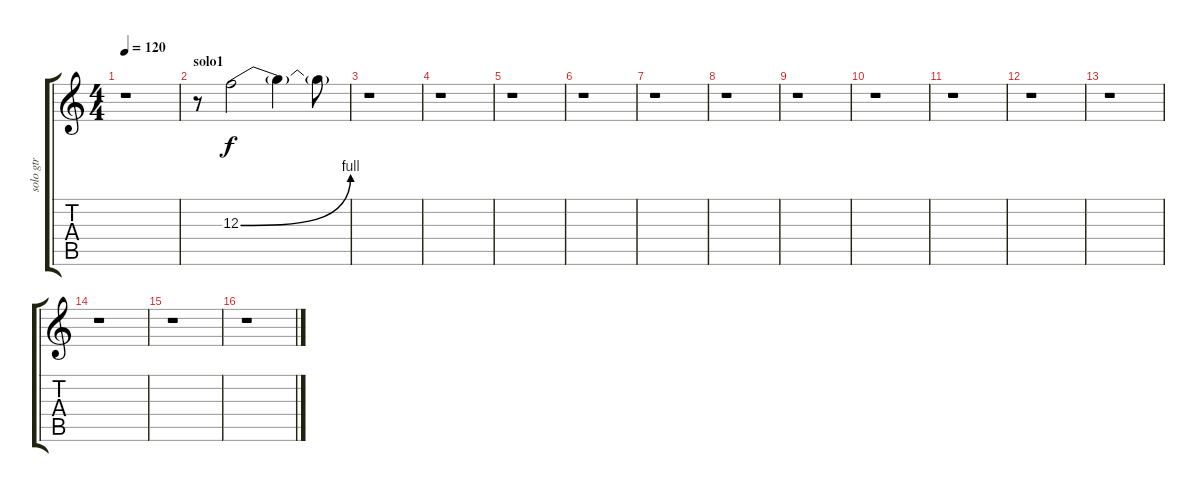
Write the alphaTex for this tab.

\track ("solo gtr" "solo gtr") {instrument electricguitarclean}
\staff {score tabs}
\tuning (D4 A3 F3 C3 G2 D2) {hide}
\ts (4 4)
\tempo 120
\clef g2
\ks c
r.1{dy f} |
\section ("" "solo1")
r.8 12.3{be (bend 0 0 60 4)}.2 12.3{t}.4 12.3{t}.8 |
r.1 |
r.1 |
r.1 |
r.1 |
r.1 |
r.1 |
r.1 |
r.1 |
r.1 |
r.1 |
r.1 |
r.1 |
r.1 |
r.1
